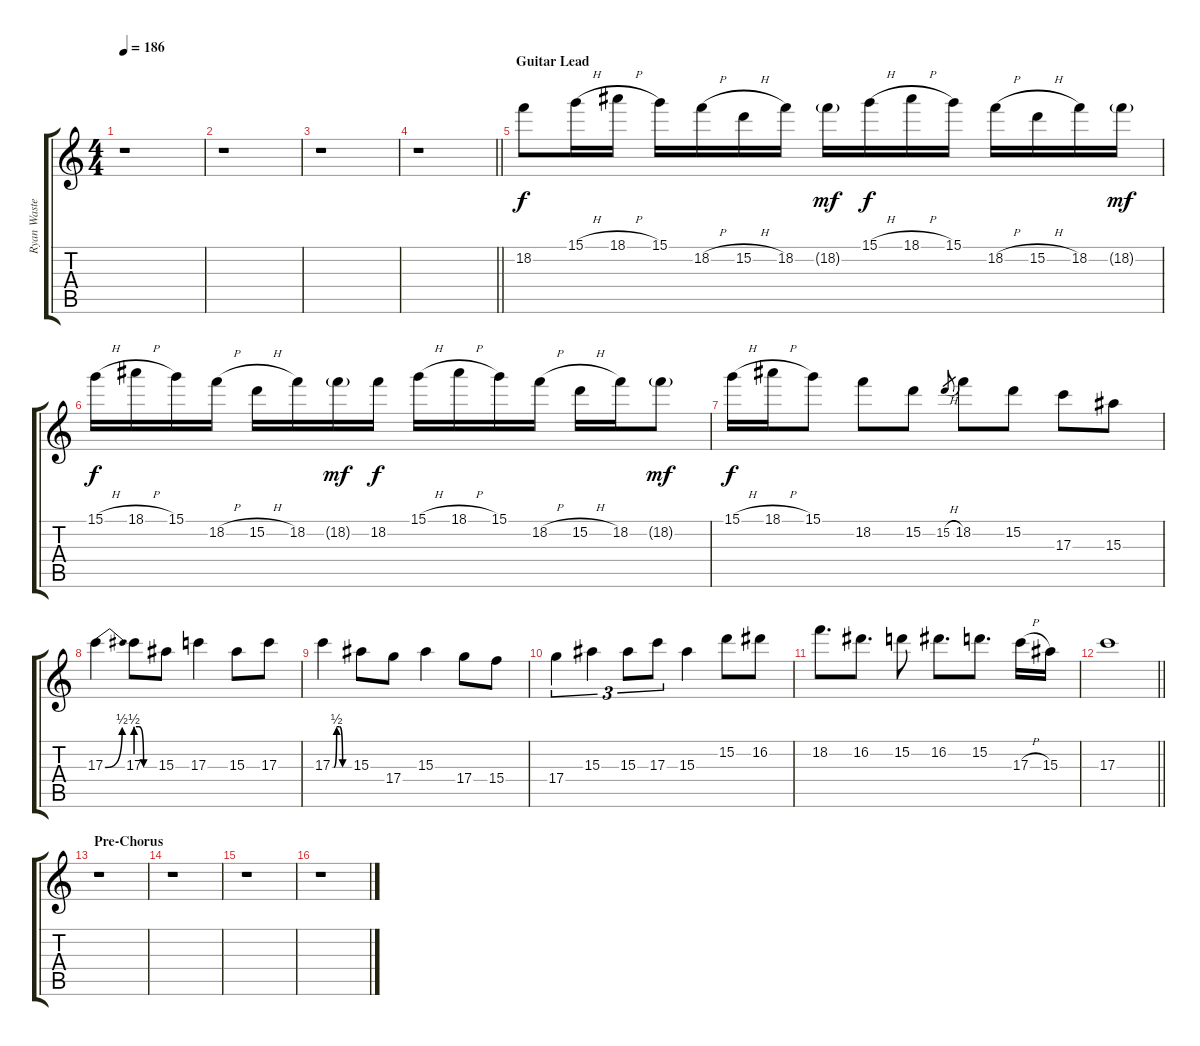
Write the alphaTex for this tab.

\track ("Ryan Waste (Lead)" "Ryan Waste") {instrument distortionguitar}
\staff {score tabs}
\tuning (E4 B3 G3 D3 A2 E2) {hide}
\ts (4 4)
\tempo 186
\clef g2
\ks c
r.1{dy f} |
r.1 |
r.1 |
\barLineRight lightlight
r.1 |
\section ("" "Guitar Lead")
18.2.8 15.1{h}.16 18.1{h}.16 15.1.16 18.2{h}.16 15.2{h}.16 18.2.16 18.2{g}.16{dy mf} 15.1{h}.16{dy f} 18.1{h}.16 15.1.16 18.2{h}.16 15.2{h}.16 18.2.16 18.2{g}.16{dy mf} |
15.1{h}.16{dy f} 18.1{h}.16 15.1.16 18.2{h}.16 15.2{h}.16 18.2.16 18.2{g}.16{dy mf} 18.2.16{dy f} 15.1{h}.16 18.1{h}.16 15.1.16 18.2{h}.16 15.2{h}.16 18.2.16 18.2{g}.8{dy mf} |
15.1{h}.16{dy f} 18.1{h}.16 15.1.8 18.2.8 15.2.8 15.2{h}.8{gr} 18.2.8 15.2.8 17.3.8 15.3.8 |
17.3{be (bend 0 0 60 2)}.4 17.3{be (custom 0 2 10 2 25 0 60 0)}.8 15.3.8 17.3.4 15.3.8 17.3.8 |
17.3{be (custom 0 0 5 0 15 2 25 2 36 0 60 0)}.4 15.3.8 17.4.8 15.3.4 17.4.8 15.4.8 |
17.4.4{tu (3 2)} 15.3.4{tu (3 2)} 15.3.8{tu (3 2)} 17.3.8{tu (3 2)} 15.3.4 15.2.8 16.2.8 |
18.2.8{d} 16.2.8{d} 15.2.8 16.2.8{d} 15.2.8{d} 17.3{h}.16 15.3.16 |
\barLineRight lightlight
17.3.1 |
\section ("" "Pre-Chorus")
r.1 |
r.1 |
r.1 |
r.1
